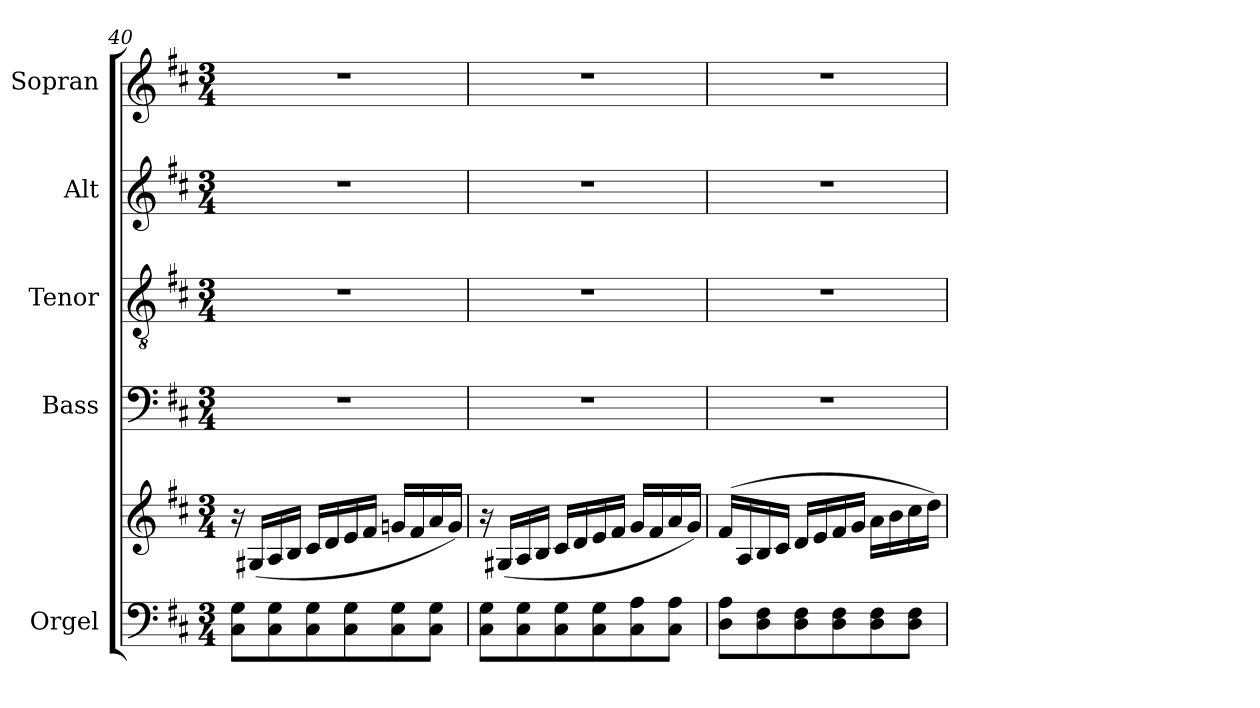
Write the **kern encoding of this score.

**kern	**kern	**kern	**kern	**kern	**kern
*part5	*part5	*part4	*part3	*part2	*part1
*staff6	*staff5	*staff4	*staff3	*staff2	*staff1
*I"Orgel	*	*I"Bass	*I"Tenor	*I"Alt	*I"Sopran
*I'Org.	*	*I'B.	*I'T.	*I'A.	*I'S.
*clefF4	*clefG2	*clefF4	*clefGv2	*clefG2	*clefG2
*k[f#c#]	*k[f#c#]	*k[f#c#]	*k[f#c#]	*k[f#c#]	*k[f#c#]
*D:	*D:	*D:	*D:	*D:	*D:
*M3/4	*M3/4	*M3/4	*M3/4	*M3/4	*M3/4
=40	=40	=40	=40	=40	=40
8C#\ 8G\L	16r	2.r	2.r	2.r	2.r
.	(<16G#X/LL	.	.	.	.
8C#\ 8G\	16A/	.	.	.	.
.	16B/JJ	.	.	.	.
8C#\ 8G\	16c#/LL	.	.	.	.
.	16d/	.	.	.	.
8C#\ 8G\	16e/	.	.	.	.
.	16f#/JJ	.	.	.	.
8C#\ 8G\	16gn/LL	.	.	.	.
.	16f#/	.	.	.	.
8C#\ 8G\J	16a/	.	.	.	.
.	16g/JJ)	.	.	.	.
=41	=41	=41	=41	=41	=41
8C#\ 8G\L	16r	2.r	2.r	2.r	2.r
.	(<16G#X/LL	.	.	.	.
8C#\ 8G\	16A/	.	.	.	.
.	16B/JJ	.	.	.	.
8C#\ 8G\	16c#/LL	.	.	.	.
.	16d/	.	.	.	.
8C#\ 8G\	16e/	.	.	.	.
.	16f#/JJ	.	.	.	.
8C#\ 8A\	16g/LL	.	.	.	.
.	16f#/	.	.	.	.
8C#\ 8A\J	16a/	.	.	.	.
.	16g/JJ)	.	.	.	.
=42	=42	=42	=42	=42	=42
8D\ 8A\L	(>16f#/LL	2.r	2.r	2.r	2.r
.	16A/	.	.	.	.
8D\ 8F#\	16B/	.	.	.	.
.	16c#/JJ	.	.	.	.
8D\ 8F#\	16d/LL	.	.	.	.
.	16e/	.	.	.	.
8D\ 8F#\	16f#/	.	.	.	.
.	16g/JJ	.	.	.	.
8D\ 8F#\	16a\LL	.	.	.	.
.	16b\	.	.	.	.
8D\ 8F#\J	16cc#\	.	.	.	.
.	16dd\JJ)	.	.	.	.
=	=	=	=	=	=
*-	*-	*-	*-	*-	*-
